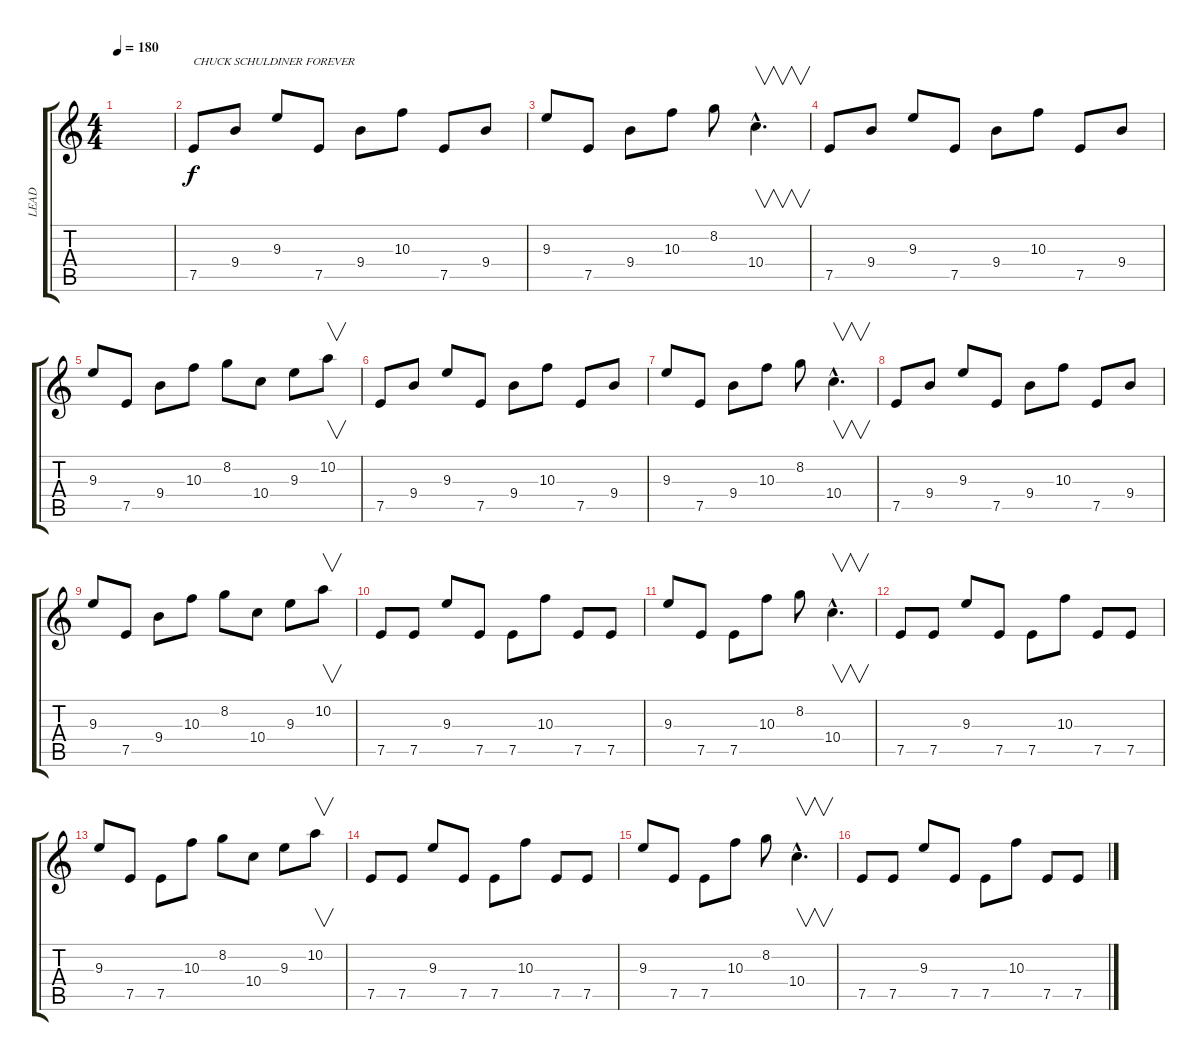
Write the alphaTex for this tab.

\track ("LEAD" "LEAD") {instrument distortionguitar}
\staff {score tabs}
\tuning (E4 B3 G3 D3 A2 E2) {hide}
\ts (4 4)
\tempo 180
\clef g2
\ks c
|
7.5.8{txt "CHUCK SCHULDINER FOREVER"} 9.4.8 9.3.8 7.5.8 9.4.8 10.3.8 7.5.8 9.4.8 |
9.3.8 7.5.8 9.4.8 10.3.8 8.2.8 10.4{hac}.4{v d} |
7.5.8 9.4.8 9.3.8 7.5.8 9.4.8 10.3.8 7.5.8 9.4.8 |
9.3.8 7.5.8 9.4.8 10.3.8 8.2.8 10.4.8 9.3.8 10.2.8{v} |
7.5.8 9.4.8 9.3.8 7.5.8 9.4.8 10.3.8 7.5.8 9.4.8 |
9.3.8 7.5.8 9.4.8 10.3.8 8.2.8 10.4{hac}.4{v d} |
7.5.8 9.4.8 9.3.8 7.5.8 9.4.8 10.3.8 7.5.8 9.4.8 |
9.3.8 7.5.8 9.4.8 10.3.8 8.2.8 10.4.8 9.3.8 10.2.8{v} |
7.5.8 7.5.8 9.3.8 7.5.8 7.5.8 10.3.8 7.5.8 7.5.8 |
9.3.8 7.5.8 7.5.8 10.3.8 8.2.8 10.4{hac}.4{v d} |
7.5.8 7.5.8 9.3.8 7.5.8 7.5.8 10.3.8 7.5.8 7.5.8 |
9.3.8 7.5.8 7.5.8 10.3.8 8.2.8 10.4.8 9.3.8 10.2.8{v} |
7.5.8 7.5.8 9.3.8 7.5.8 7.5.8 10.3.8 7.5.8 7.5.8 |
9.3.8 7.5.8 7.5.8 10.3.8 8.2.8 10.4{hac}.4{v d} |
7.5.8 7.5.8 9.3.8 7.5.8 7.5.8 10.3.8 7.5.8 7.5.8
